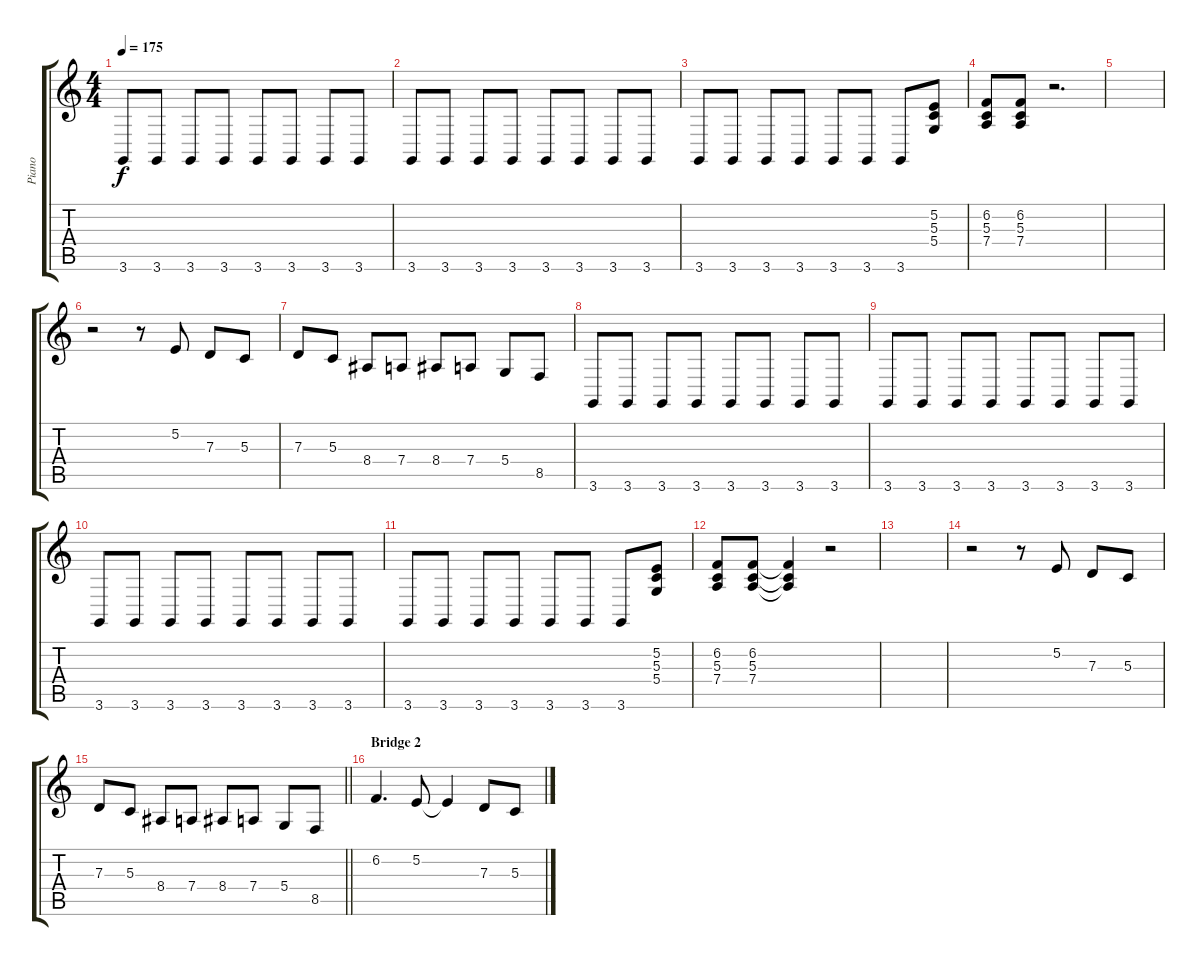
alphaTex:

\track ("Piano" "Piano") {instrument acousticgrandpiano}
\staff {score tabs}
\tuning (E4 B3 G3 D3 A2 E2) {hide}
\ts (4 4)
\tempo 175
\clef g2
\ks c
3.6.8{dy f} 3.6.8 3.6.8 3.6.8 3.6.8 3.6.8 3.6.8 3.6.8 |
3.6.8 3.6.8 3.6.8 3.6.8 3.6.8 3.6.8 3.6.8 3.6.8 |
3.6.8 3.6.8 3.6.8 3.6.8 3.6.8 3.6.8 3.6.8 (5.2 5.3 5.4).8 |
(6.2 5.3 7.4).8 (6.2 5.3 7.4).8 r.2{d} |
|
r.2 r.8 5.2.8 7.3.8 5.3.8 |
7.3.8 5.3.8 8.4.8 7.4.8 8.4.8 7.4.8 5.4.8 8.5.8 |
3.6.8 3.6.8 3.6.8 3.6.8 3.6.8 3.6.8 3.6.8 3.6.8 |
3.6.8 3.6.8 3.6.8 3.6.8 3.6.8 3.6.8 3.6.8 3.6.8 |
3.6.8 3.6.8 3.6.8 3.6.8 3.6.8 3.6.8 3.6.8 3.6.8 |
3.6.8 3.6.8 3.6.8 3.6.8 3.6.8 3.6.8 3.6.8 (5.2 5.3 5.4).8 |
(6.2 5.3 7.4).8 (6.2 5.3 7.4).8 (6.2{t} 5.3{t} 7.4{t}).4 r.2 |
|
r.2 r.8 5.2.8 7.3.8 5.3.8 |
\barLineRight lightlight
7.3.8 5.3.8 8.4.8 7.4.8 8.4.8 7.4.8 5.4.8 8.5.8 |
\section ("" "Bridge 2")
6.2.4{d} 5.2.8 5.2{t}.4 7.3.8 5.3.8
